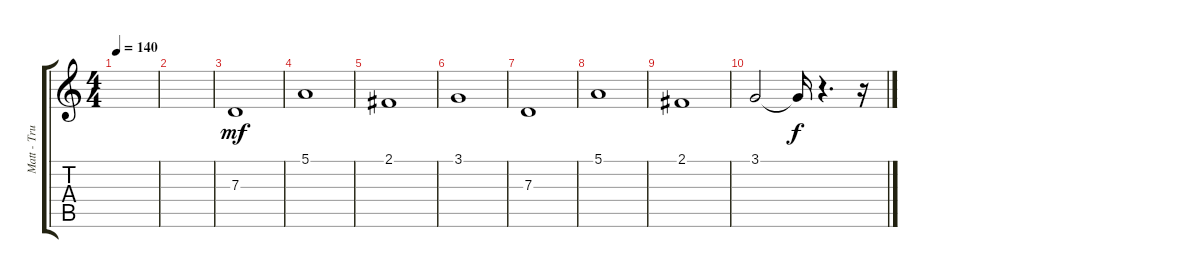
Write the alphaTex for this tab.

\track ("Matt - Trumpet" "Matt - Tru") {instrument trumpet}
\staff {score tabs}
\tuning (E4 B3 G3 D3 A2 E2) {hide}
\ts (4 4)
\tempo 140
\clef g2
\ks c
|
|
7.3.1{dy mf} |
5.1.1 |
2.1.1 |
3.1.1 |
7.3.1 |
5.1.1 |
2.1.1 |
3.1.2 3.1{t}.16{dy f} r.4{d} r.16
